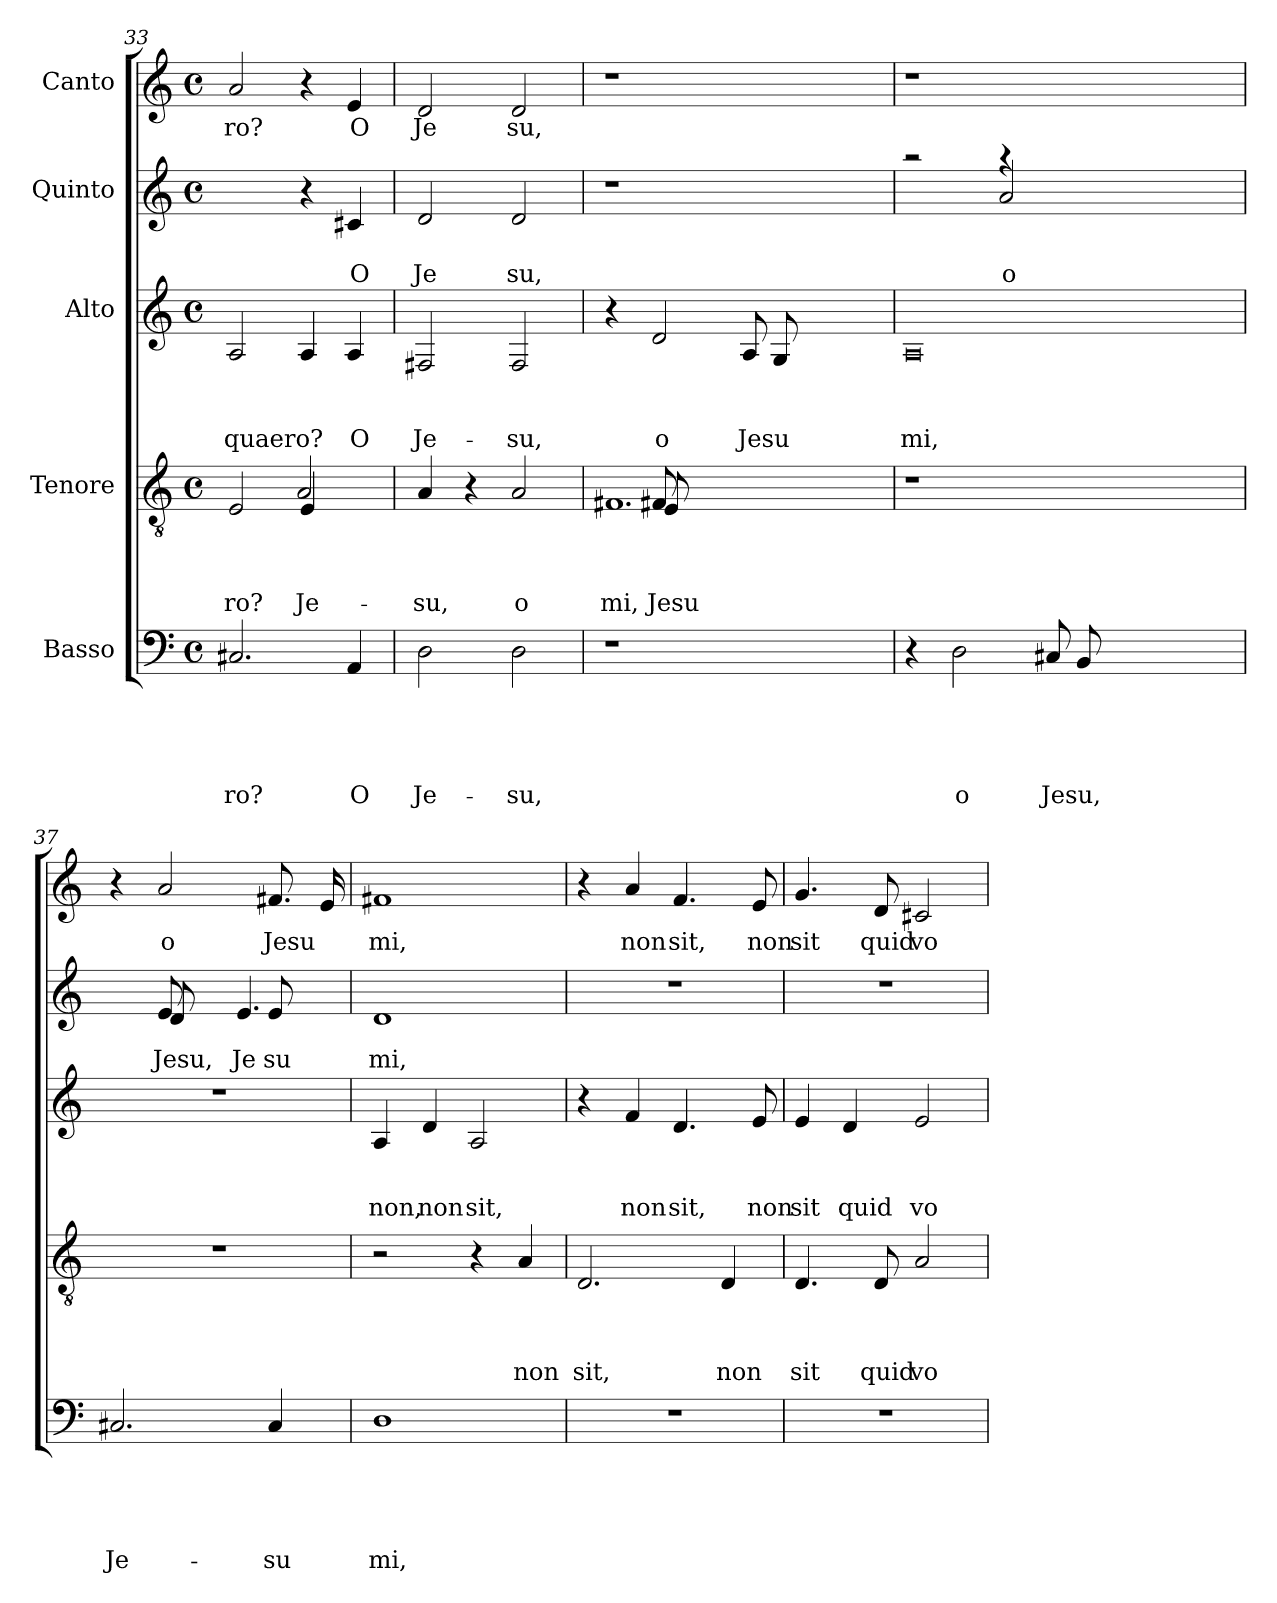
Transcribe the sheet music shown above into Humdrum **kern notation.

**kern	**text	**text	**text	**text	**text	**kern	**text	**text	**text	**text	**kern	**text	**text	**text	**kern	**text	**text	**kern	**text
*part5	*part5	*part5	*part5	*part5	*part5	*part4	*part4	*part4	*part4	*part4	*part3	*part3	*part3	*part3	*part2	*part2	*part2	*part1	*part1
*staff5	*staff5	*staff5	*staff5	*staff5	*staff5	*staff4	*staff4	*staff4	*staff4	*staff4	*staff3	*staff3	*staff3	*staff3	*staff2	*staff2	*staff2	*staff1	*staff1
*I"Basso	*	*	*	*	*	*I"Tenore	*	*	*	*	*I"Alto	*	*	*	*I"Quinto	*	*	*I"Canto	*
*clefF4	*	*	*	*	*	*clefGv2	*	*	*	*	*clefG2	*	*	*	*clefG2	*	*	*clefG2	*
*k[]	*	*	*	*	*	*k[]	*	*	*	*	*k[]	*	*	*	*k[]	*	*	*k[]	*
*C:	*	*	*	*	*	*C:	*	*	*	*	*C:	*	*	*	*C:	*	*	*C:	*
*M4/4	*	*	*	*	*	*M4/4	*	*	*	*	*M4/4	*	*	*	*M4/4	*	*	*M4/4	*
*met(c)	*	*	*	*	*	*met(c)	*	*	*	*	*met(c)	*	*	*	*met(c)	*	*	*met(c)	*
=33	=33	=33	=33	=33	=33	=33	=33	=33	=33	=33	=33	=33	=33	=33	=33	=33	=33	=33	=33
!	!	!	!	!	!LO:LY:b	!	!	!	!	!LO:LY:b	!	!	!	!LO:LY:b	!	!	!	!	!LO:LY:b
*	*	*	*	*	*	*^	*	*	*	*	*	*	*	*	*	*	*	*	*
2.C#X/	.	.	.	.	-ro?	2E/	2ryy	.	.	.	-ro?	2A/	.	.	quaero?	2ryy	.	.	2a/	ro?
!	!	!	!	!	!	!	!	!	!	!	!LO:LY:b	!	!	!	!	!	!	!	!	!
!	!	!	!	!	!	!	!	!	!	!	!LO:LY:b	!	!	!	!	!	!	!	!	!
.	.	.	.	.	.	4E/	2A/	.	.	.	Je-	4A/	.	.	.	4r	.	.	4r	.
!	!	!	!	!	!LO:LY:b	!	!	!	!	!	!	!	!	!	!LO:LY:b	!	!	!LO:LY:b	!	!LO:LY:b
4AA/	.	.	.	.	O	4ryy	.	.	.	.	.	4A/	.	.	O	4c#X/	.	O	4e/	O
*	*	*	*	*	*	*v	*v	*	*	*	*	*	*	*	*	*	*	*	*	*
=34	=34	=34	=34	=34	=34	=34	=34	=34	=34	=34	=34	=34	=34	=34	=34	=34	=34	=34	=34
!	!	!	!	!	!LO:LY:b	!	!	!	!	!LO:LY:b	!	!	!	!LO:LY:b	!	!	!LO:LY:b	!	!LO:LY:b
2D\	.	.	.	.	Je-	4A/	.	.	.	-su,	2F#X/	.	.	Je-	2d/	.	Je	2d/	Je
.	.	.	.	.	.	4r	.	.	.	.	.	.	.	.	.	.	.	.	.
!	!	!	!	!	!LO:LY:b	!	!	!	!	!LO:LY:b	!	!	!	!LO:LY:b	!	!	!LO:LY:b	!	!LO:LY:b
2D\	.	.	.	.	-su,	2A/	.	.	.	o	2F#/	.	.	-su,	2d/	.	su,	2d/	su,
=35	=35	=35	=35	=35	=35	=35	=35	=35	=35	=35	=35	=35	=35	=35	=35	=35	=35	=35	=35
*	*	*	*	*	*	*^	*	*	*	*	*	*	*	*	*	*	*	*	*
*	*	*	*	*	*	*	*^	*	*	*	*	*	*	*	*	*	*	*	*	*
!	!	!	!	!	!	!	!	!	!	!	!	!LO:LY:b	!	!	!	!	!	!	!	!	!
1r	.	.	.	.	.	4ryy	4ryy	1.F#	.	.	.	mi,	4r	.	.	.	1r	.	.	1r	.
!	!	!	!	!	!	!	!	!	!	!	!	!LO:LY:b	!	!	!	!LO:LY:b	!	!	!	!	!
.	.	.	.	.	.	8F#X/	8E/	.	.	.	.	Jesu	2d/	.	.	o	.	.	.	.	.
.	.	.	.	.	.	1ryy	1ryy	.	.	.	.	.	.	.	.	.	.	.	.	.	.
!	!	!	!	!	!	!	!	!	!	!	!	!	!	!	!	!LO:LY:b	!	!	!	!	!
.	.	.	.	.	.	.	.	.	.	.	.	.	8A/	.	.	Jesu	.	.	.	.	.
.	.	.	.	.	.	.	.	.	.	.	.	.	8G/	.	.	.	.	.	.	.	.
2ryy	.	.	.	.	.	.	.	.	.	.	.	.	2ryy	.	.	.	2ryy	.	.	2ryy	.
.	.	.	.	.	.	8ryy	8ryy	.	.	.	.	.	.	.	.	.	.	.	.	.	.
*	*	*	*	*	*	*	*v	*v	*	*	*	*	*	*	*	*	*	*	*	*	*
=36	=36	=36	=36	=36	=36	=36	=36	=36	=36	=36	=36	=36	=36	=36	=36	=36	=36	=36	=36	=36
!	!	!	!	!	!	!	!	!	!	!	!	!	!	!	!LO:LY:b	!	!	!	!	!
*	*	*	*	*	*	*v	*v	*	*	*	*	*	*	*	*	*^	*	*	*	*
4r	.	.	.	.	.	1r	.	.	.	.	0A	.	.	mi,	2raa	2ryy	.	.	1r	.
!	!	!	!	!	!LO:LY:b	!	!	!	!	!	!	!	!	!	!	!	!	!	!	!
2D\	.	.	.	.	o	.	.	.	.	.	.	.	.	.	.	.	.	.	.	.
!	!	!	!	!	!	!	!	!	!	!	!	!	!	!	!	!	!	!LO:LY:b	!	!
.	.	.	.	.	.	.	.	.	.	.	.	.	.	.	4raa	2a/	.	o	.	.
!	!	!	!	!	!LO:LY:b	!	!	!	!	!	!	!	!	!	!	!	!	!	!	!
8C#X/	.	.	.	.	Jesu,	.	.	.	.	.	.	.	.	.	1ryy	.	.	.	.	.
8BB/	.	.	.	.	.	.	.	.	.	.	.	.	.	.	.	.	.	.	.	.
1ryy	.	.	.	.	.	1ryy	.	.	.	.	.	.	.	.	.	1ryy	.	.	1ryy	.
.	.	.	.	.	.	.	.	.	.	.	.	.	.	.	4ryy	.	.	.	.	.
*	*	*	*	*	*	*	*	*	*	*	*	*	*	*	*v	*v	*	*	*	*
=37	=37	=37	=37	=37	=37	=37	=37	=37	=37	=37	=37	=37	=37	=37	=37	=37	=37	=37	=37
!	!	!	!	!	!LO:LY:b	!	!	!	!	!	!	!	!	!	!	!	!	!	!
*	*	*	*	*	*	*	*	*	*	*	*	*	*	*	*^	*	*	*	*
*	*	*	*	*	*	*	*	*	*	*	*	*	*	*	*	*^	*	*	*	*
2.C#X/	.	.	.	.	Je-	1r	.	.	.	.	1r	.	.	.	4ryy	4ryy	2.ryy	.	.	4r	.
!	!	!	!	!	!	!	!	!	!	!	!	!	!	!	!	!	!	!	!LO:LY:b	!	!LO:LY:b
.	.	.	.	.	.	.	.	.	.	.	.	.	.	.	8e/	8d/	.	.	Jesu,	2a/	o
.	.	.	.	.	.	.	.	.	.	.	.	.	.	.	2ryy	4ryy	.	.	.	.	.
!	!	!	!	!	!	!	!	!	!	!	!	!	!	!	!	!	!	!	!LO:LY:b	!	!
.	.	.	.	.	.	.	.	.	.	.	.	.	.	.	.	4.e/	.	.	Je	.	.
!	!	!	!	!	!LO:LY:b	!	!	!	!	!	!	!	!	!	!	!	!	!	!LO:LY:b	!	!LO:LY:b
4C#/	.	.	.	.	-su	.	.	.	.	.	.	.	.	.	.	.	8e/	.	su	8.f#X/	Jesu
.	.	.	.	.	.	.	.	.	.	.	.	.	.	.	8ryy	.	8ryy	.	.	.	.
.	.	.	.	.	.	.	.	.	.	.	.	.	.	.	.	.	.	.	.	16e/	.
*	*	*	*	*	*	*	*	*	*	*	*	*	*	*	*v	*v	*v	*	*	*	*
!!LO:LB:g=z
=38	=38	=38	=38	=38	=38	=38	=38	=38	=38	=38	=38	=38	=38	=38	=38	=38	=38	=38	=38
!	!	!	!	!	!LO:LY:b	!	!	!	!	!	!	!	!	!LO:LY:b	!	!	!LO:LY:b	!	!LO:LY:b
1D	.	.	.	.	mi,	2r	.	.	.	.	4A/	.	.	non,	1d	.	mi,	1f#X	mi,
!	!	!	!	!	!	!	!	!	!	!	!	!	!	!LO:LY:b	!	!	!	!	!
.	.	.	.	.	.	.	.	.	.	.	4d/	.	.	non	.	.	.	.	.
!	!	!	!	!	!	!	!	!	!	!	!	!	!	!LO:LY:b	!	!	!	!	!
.	.	.	.	.	.	4r	.	.	.	.	2A/	.	.	sit,	.	.	.	.	.
!	!	!	!	!	!	!	!	!	!	!LO:LY:b	!	!	!	!	!	!	!	!	!
.	.	.	.	.	.	4A/	.	.	.	non	.	.	.	.	.	.	.	.	.
=39	=39	=39	=39	=39	=39	=39	=39	=39	=39	=39	=39	=39	=39	=39	=39	=39	=39	=39	=39
!	!	!	!	!	!	!	!	!	!	!LO:LY:b	!	!	!	!	!	!	!	!	!
1r	.	.	.	.	.	2.D/	.	.	.	sit,	4r	.	.	.	1r	.	.	4r	.
!	!	!	!	!	!	!	!	!	!	!	!	!	!	!LO:LY:b	!	!	!	!	!LO:LY:b
.	.	.	.	.	.	.	.	.	.	.	4f/	.	.	non	.	.	.	4a/	non
!	!	!	!	!	!	!	!	!	!	!	!	!	!	!LO:LY:b	!	!	!	!	!LO:LY:b
.	.	.	.	.	.	.	.	.	.	.	4.d/	.	.	sit,	.	.	.	4.f/	sit,
!	!	!	!	!	!	!	!	!	!	!LO:LY:b	!	!	!	!	!	!	!	!	!
.	.	.	.	.	.	4D/	.	.	.	non	.	.	.	.	.	.	.	.	.
!	!	!	!	!	!	!	!	!	!	!	!	!	!	!LO:LY:b	!	!	!	!	!LO:LY:b
.	.	.	.	.	.	.	.	.	.	.	8e/	.	.	non	.	.	.	8e/	non
=40	=40	=40	=40	=40	=40	=40	=40	=40	=40	=40	=40	=40	=40	=40	=40	=40	=40	=40	=40
!	!	!	!	!	!	!	!	!	!	!LO:LY:b	!	!	!	!LO:LY:b	!	!	!	!	!LO:LY:b
1r	.	.	.	.	.	4.D/	.	.	.	sit	4e/	.	.	sit	1r	.	.	4.g/	sit
!	!	!	!	!	!	!	!	!	!	!	!	!	!	!LO:LY:b	!	!	!	!	!
.	.	.	.	.	.	.	.	.	.	.	4d/	.	.	quid	.	.	.	.	.
!	!	!	!	!	!	!	!	!	!	!LO:LY:b	!	!	!	!	!	!	!	!	!LO:LY:b
.	.	.	.	.	.	8D/	.	.	.	quid	.	.	.	.	.	.	.	8d/	quid
!	!	!	!	!	!	!	!	!	!	!LO:LY:b	!	!	!	!LO:LY:b	!	!	!	!	!LO:LY:b
.	.	.	.	.	.	2A/	.	.	.	vo	2e/	.	.	vo	.	.	.	2c#X/	vo
=	=	=	=	=	=	=	=	=	=	=	=	=	=	=	=	=	=	=	=
*-	*-	*-	*-	*-	*-	*-	*-	*-	*-	*-	*-	*-	*-	*-	*-	*-	*-	*-	*-
